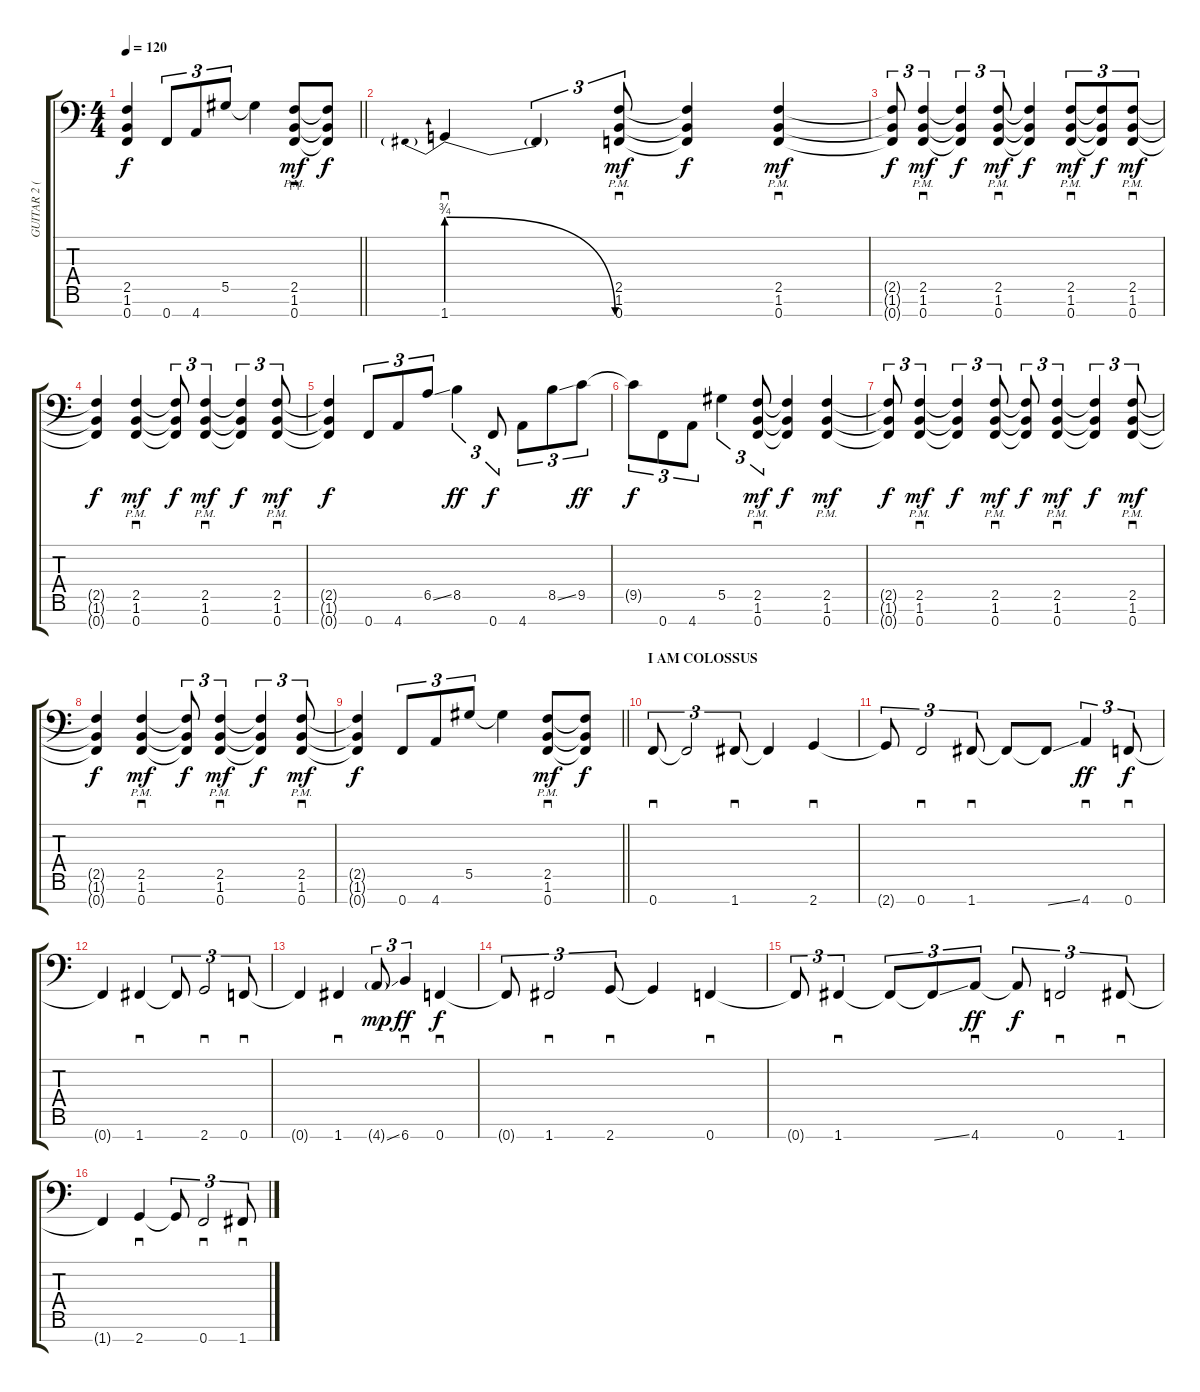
\track ("GUITAR 2 (Marten Hagstrom)" "GUITAR 2 (") {instrument distortionguitar}
\staff {score tabs}
\tuning (Bb3 F3 Db3 Ab2 Eb2 Bb1 F1) {hide}
\ts (4 4)
\tempo 120
\clef f4
\barLineRight lightlight
\ks c
(2.5{t} 1.6{t} 0.7{t}).4{dy f} 0.7.8{tu (3 2)} 4.7.8{tu (3 2)} 5.5.8{tu (3 2)} 5.5{t}.4 (2.5{pm} 1.6{pm} 0.7{pm}).8{sd dy mf} (2.5{t} 1.6{t} 0.7{t}).8{dy f} |
1.7{be (prebendrelease 0 3 60 0)}.4{sd} 1.7{t}.4{tu (3 2)} (2.5{pm} 1.6{pm} 0.7{pm}).8{sd tu (3 2) dy mf} (2.5{t} 1.6{t} 0.7{t}).4{dy f} (2.5{pm} 1.6{pm} 0.7{pm}).4{sd dy mf} |
(2.5{t} 1.6{t} 0.7{t}).8{tu (3 2) dy f} (2.5{pm} 1.6{pm} 0.7{pm}).4{sd tu (3 2) dy mf} (2.5{t} 1.6{t} 0.7{t}).4{tu (3 2) dy f} (2.5{pm} 1.6{pm} 0.7{pm}).8{sd tu (3 2) dy mf} (2.5{t} 1.6{t} 0.7{t}).4{dy f} (2.5{pm} 1.6{pm} 0.7{pm}).8{sd tu (3 2) dy mf} (2.5{t} 1.6{t} 0.7{t}).8{tu (3 2) dy f} (2.5{pm} 1.6{pm} 0.7{pm}).8{sd tu (3 2) dy mf} |
(2.5{t} 1.6{t} 0.7{t}).4{dy f} (2.5{pm} 1.6{pm} 0.7{pm}).4{sd dy mf} (2.5{t} 1.6{t} 0.7{t}).8{tu (3 2) dy f} (2.5{pm} 1.6{pm} 0.7{pm}).4{sd tu (3 2) dy mf} (2.5{t} 1.6{t} 0.7{t}).4{tu (3 2) dy f} (2.5{pm} 1.6{pm} 0.7{pm}).8{sd tu (3 2) dy mf} |
(2.5{t} 1.6{t} 0.7{t}).4{dy f} 0.7.8{tu (3 2)} 4.7.8{tu (3 2)} 6.5{ss}.8{tu (3 2)} 8.5.4{tu (3 2) dy ff} 0.7.8{tu (3 2) dy f} 4.7.8{tu (3 2)} 8.5{ss}.8{tu (3 2)} 9.5.8{tu (3 2) dy ff} |
9.5{t}.8{tu (3 2) dy f} 0.7.8{tu (3 2)} 4.7.8{tu (3 2)} 5.5.4{tu (3 2)} (2.5{pm} 1.6{pm} 0.7{pm}).8{sd tu (3 2) dy mf} (2.5{t} 1.6{t} 0.7{t}).4{dy f} (2.5{pm} 1.6{pm} 0.7{pm}).4{dy mf} |
(2.5{t} 1.6{t} 0.7{t}).8{tu (3 2) dy f} (2.5{pm} 1.6{pm} 0.7{pm}).4{sd tu (3 2) dy mf} (2.5{t} 1.6{t} 0.7{t}).4{tu (3 2) dy f} (2.5{pm} 1.6{pm} 0.7{pm}).8{sd tu (3 2) dy mf} (2.5{t} 1.6{t} 0.7{t}).8{tu (3 2) dy f} (2.5{pm} 1.6{pm} 0.7{pm}).4{sd tu (3 2) dy mf} (2.5{t} 1.6{t} 0.7{t}).4{tu (3 2) dy f} (2.5{pm} 1.6{pm} 0.7{pm}).8{sd tu (3 2) dy mf} |
(2.5{t} 1.6{t} 0.7{t}).4{dy f} (2.5{pm} 1.6{pm} 0.7{pm}).4{sd dy mf} (2.5{t} 1.6{t} 0.7{t}).8{tu (3 2) dy f} (2.5{pm} 1.6{pm} 0.7{pm}).4{sd tu (3 2) dy mf} (2.5{t} 1.6{t} 0.7{t}).4{tu (3 2) dy f} (2.5{pm} 1.6{pm} 0.7{pm}).8{sd tu (3 2) dy mf} |
\barLineRight lightlight
(2.5{t} 1.6{t} 0.7{t}).4{dy f} 0.7.8{tu (3 2)} 4.7.8{tu (3 2)} 5.5.8{tu (3 2)} 5.5{t}.4 (2.5{pm} 1.6{pm} 0.7{pm}).8{sd dy mf} (2.5{t} 1.6{t} 0.7{t}).8{dy f} |
\section ("" "I AM COLOSSUS")
0.7.8{sd tu (3 2)} 0.7{t}.2{tu (3 2)} 1.7.8{sd tu (3 2)} 1.7{t}.4 2.7.4{sd} |
2.7{t}.8{tu (3 2)} 0.7.2{sd tu (3 2)} 1.7.8{sd tu (3 2)} 1.7{t}.8 1.7{ss t}.8 4.7.4{sd tu (3 2) dy ff} 0.7.8{sd tu (3 2) dy f} |
0.7{t}.4 1.7.4{sd} 1.7{t}.8{tu (3 2)} 2.7.2{sd tu (3 2)} 0.7.8{sd tu (3 2)} |
0.7{t}.4 1.7.4{sd} 4.7{ss g}.8{tu (3 2) dy mp} 6.7.4{sd tu (3 2) dy ff} 0.7.4{sd dy f} |
0.7{t}.8{tu (3 2)} 1.7.2{sd tu (3 2)} 2.7.8{sd tu (3 2)} 2.7{t}.4 0.7.4{sd} |
0.7{t}.8{tu (3 2)} 1.7.4{sd tu (3 2)} 1.7{t}.8{tu (3 2)} 1.7{ss t}.8{tu (3 2)} 4.7.8{sd tu (3 2) dy ff} 4.7{t}.8{tu (3 2) dy f} 0.7.2{sd tu (3 2)} 1.7.8{sd tu (3 2)} |
1.7{t}.4 2.7.4{sd} 2.7{t}.8{tu (3 2)} 0.7.2{sd tu (3 2)} 1.7.8{sd tu (3 2)}
